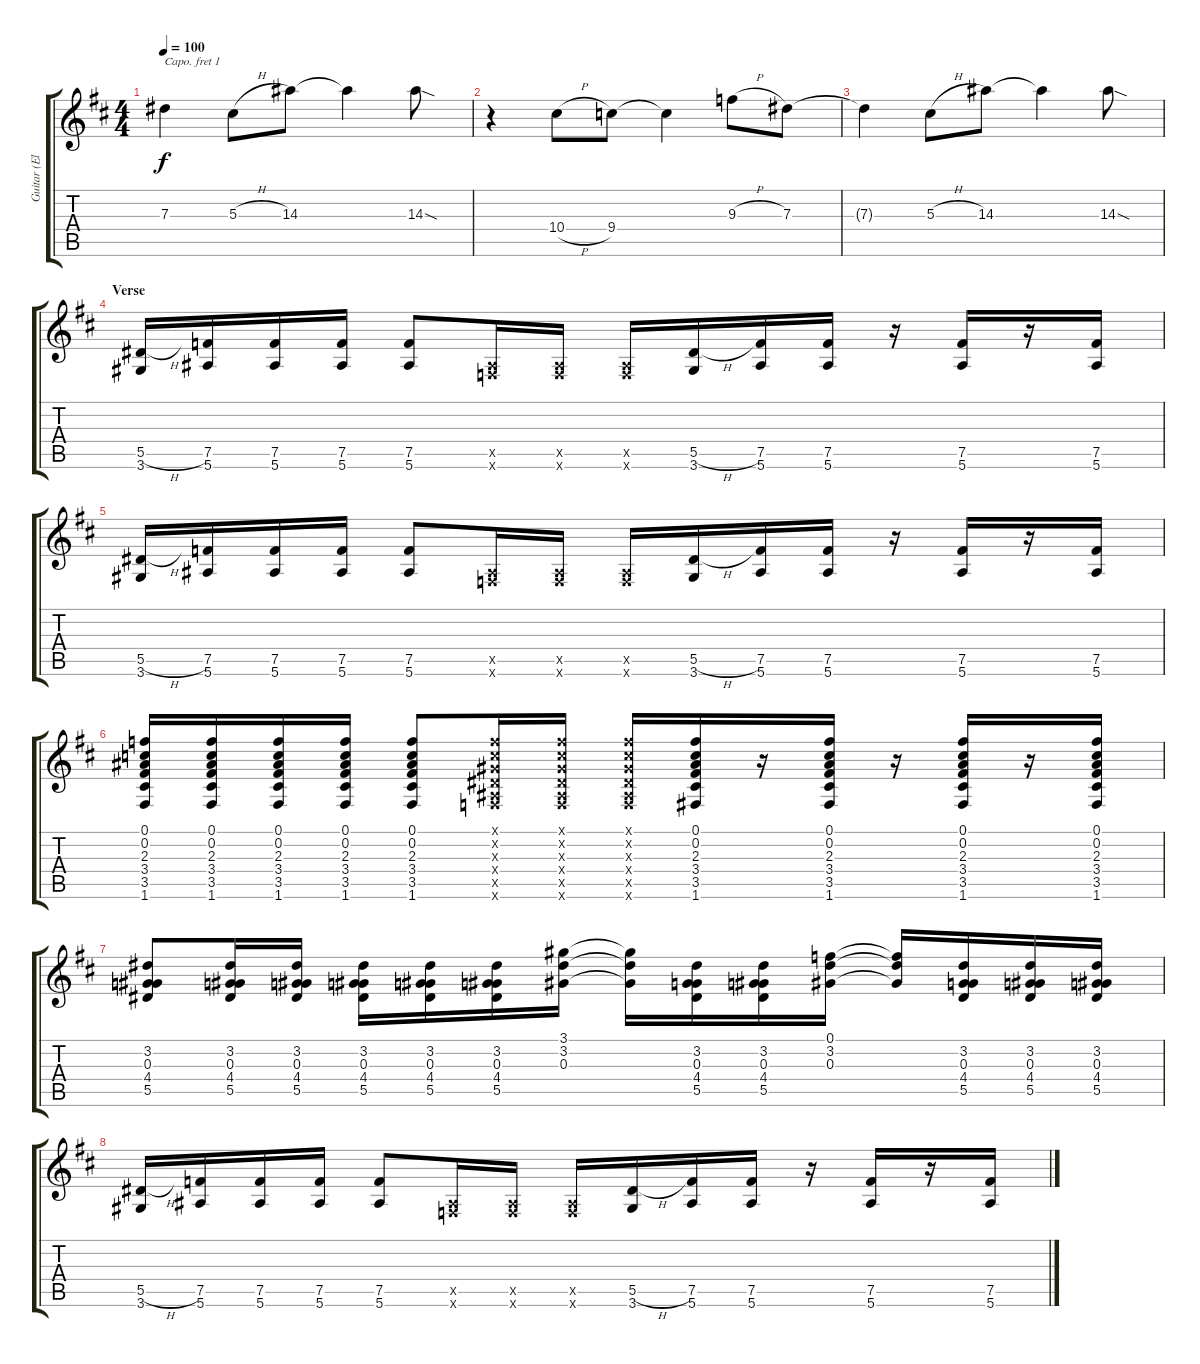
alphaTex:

\track ("Guitar (Electric) Capo 1" "Guitar (El") {instrument distortionguitar}
\staff {score tabs}
\capo 1
\tuning (E4 B3 G3 D3 A2 E2) {hide}
\ts (4 4)
\tempo 100
\clef g2
\ks d
7.3{t}.4{dy f} 5.3{h}.8 14.3.8 14.3{t}.4 14.3{sod}.8 |
r.4 10.4{h}.8 9.4.8 9.4{t}.4 9.3{h}.8 7.3.8 |
7.3{t}.4 5.3{h}.8 14.3.8 14.3{t}.4 14.3{sod}.8 |
\section ("" "Verse")
(5.5{h} 3.6).16 (7.5 5.6).16 (7.5 5.6).16 (7.5 5.6).16 (7.5 5.6).8 (0.5{x} 0.6{x}).16 (0.5{x} 0.6{x}).16 (0.5{x} 0.6{x}).16 (5.5{h} 3.6).16 (7.5 5.6).16 (7.5 5.6).16 r.16 (7.5 5.6).16 r.16 (7.5 5.6).16 |
(5.5{h} 3.6).16 (7.5 5.6).16 (7.5 5.6).16 (7.5 5.6).16 (7.5 5.6).8 (0.5{x} 0.6{x}).16 (0.5{x} 0.6{x}).16 (0.5{x} 0.6{x}).16 (5.5{h} 3.6).16 (7.5 5.6).16 (7.5 5.6).16 r.16 (7.5 5.6).16 r.16 (7.5 5.6).16 |
(0.1 0.2 2.3 3.4 3.5 1.6).16 (0.1 0.2 2.3 3.4 3.5 1.6).16 (0.1 0.2 2.3 3.4 3.5 1.6).16 (0.1 0.2 2.3 3.4 3.5 1.6).16 (0.1 0.2 2.3 3.4 3.5 1.6).8 (0.1{x} 0.2{x} 0.3{x} 0.4{x} 0.5{x} 0.6{x}).16 (0.1{x} 0.2{x} 0.3{x} 0.4{x} 0.5{x} 0.6{x}).16 (0.1{x} 0.2{x} 0.3{x} 0.4{x} 0.5{x} 0.6{x}).16 (0.1 0.2 2.3 3.4 3.5 1.6).16 r.16 (0.1 0.2 2.3 3.4 3.5 1.6).16 r.16 (0.1 0.2 2.3 3.4 3.5 1.6).16 r.16 (0.1 0.2 2.3 3.4 3.5 1.6).16 |
(3.2 0.3 4.4 5.5).8 (3.2 0.3 4.4 5.5).16 (3.2 0.3 4.4 5.5).16 (3.2 0.3 4.4 5.5).16 (3.2 0.3 4.4 5.5).16 (3.2 0.3 4.4 5.5).16 (3.1 3.2 0.3).16 (3.1{t} 3.2{t} 0.3{t}).16 (3.2 0.3 4.4 5.5).16 (3.2 0.3 4.4 5.5).16 (0.1 3.2 0.3).16 (0.1{t} 3.2{t} 0.3{t}).16 (3.2 0.3 4.4 5.5).16 (3.2 0.3 4.4 5.5).16 (3.2 0.3 4.4 5.5).16 |
(5.5{h} 3.6).16 (7.5 5.6).16 (7.5 5.6).16 (7.5 5.6).16 (7.5 5.6).8 (0.5{x} 0.6{x}).16 (0.5{x} 0.6{x}).16 (0.5{x} 0.6{x}).16 (5.5{h} 3.6).16 (7.5 5.6).16 (7.5 5.6).16 r.16 (7.5 5.6).16 r.16 (7.5 5.6).16
